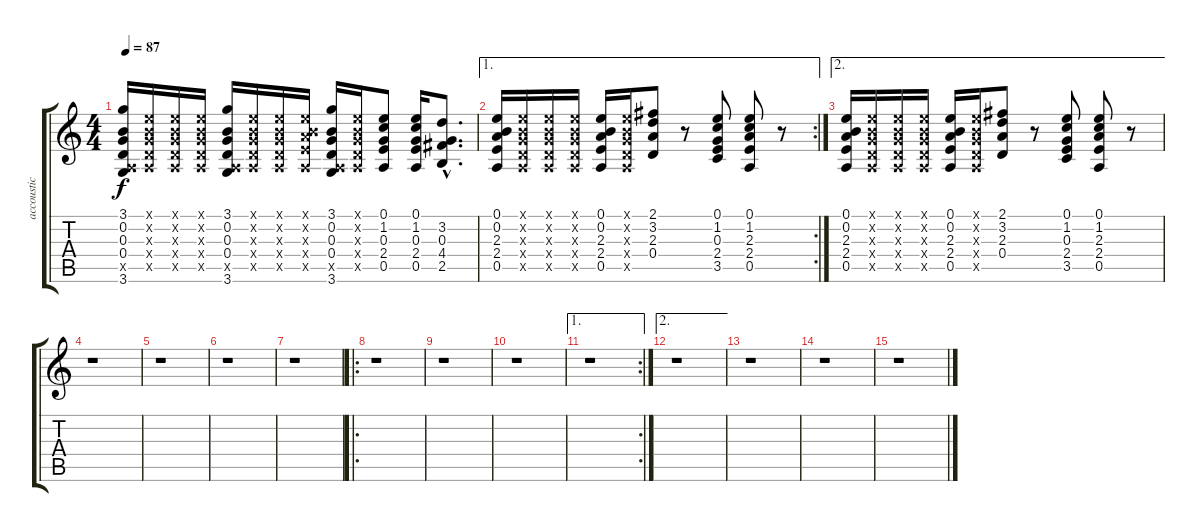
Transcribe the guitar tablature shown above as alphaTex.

\track ("accoustic" "accoustic") {instrument acousticguitarsteel}
\staff {score tabs}
\tuning (E4 B3 G3 D3 A2 E2) {hide}
\ts (4 4)
\tempo 87
\clef g2
\ks c
(3.1 0.2 0.3 0.4 0.5{x} 3.6).16{dy f} (0.1{x} 0.2{x} 0.3{x} 0.4{x} 0.5{x}).16 (0.1{x} 0.2{x} 0.3{x} 0.4{x} 0.5{x}).16 (0.1{x} 0.2{x} 0.3{x} 0.4{x} 0.5{x}).16 (3.1 0.2 0.3 0.4 0.5{x} 3.6).16 (0.1{x} 0.2{x} 0.3{x} 0.4{x} 0.5{x}).16 (0.1{x} 0.2{x} 0.3{x} 0.4{x} 0.5{x}).16 (0.1{x} 0.2{x} 2.3{x} 2.4{x} 0.5{x}).16 (3.1 0.2 0.3 0.4 0.5{x} 3.6).16 (0.1{x} 0.2{x} 0.3{x} 0.4{x} 0.5{x}).16 (0.1 1.2 0.3 2.4 0.5).8 (0.1 1.2 0.3 2.4 0.5).16 (3.2{hac} 0.3{hac} 4.4{hac} 2.5{hac}).8{d} |
\ae 1
\rc 2
(0.1 0.2 2.3 2.4 0.5).16 (0.1{x} 0.2{x} 0.3{x} 0.4{x} 0.5{x}).16 (0.1{x} 0.2{x} 0.3{x} 0.4{x} 0.5{x}).16 (0.1{x} 0.2{x} 0.3{x} 0.4{x} 0.5{x}).16 (0.1 0.2 2.3 2.4 0.5).16 (0.1{x} 0.2{x} 0.3{x} 0.4{x} 0.5{x}).16 (2.1 3.2 2.3 0.4).8 r.8 (0.1 1.2 0.3 2.4 3.5).8 (0.1 1.2 2.3 2.4 0.5).8 r.8 |
\ae 2
(0.1 0.2 2.3 2.4 0.5).16 (0.1{x} 0.2{x} 0.3{x} 0.4{x} 0.5{x}).16 (0.1{x} 0.2{x} 0.3{x} 0.4{x} 0.5{x}).16 (0.1{x} 0.2{x} 0.3{x} 0.4{x} 0.5{x}).16 (0.1 0.2 2.3 2.4 0.5).16 (0.1{x} 0.2{x} 0.3{x} 0.4{x} 0.5{x}).16 (2.1 3.2 2.3 0.4).8 r.8 (0.1 1.2 0.3 2.4 3.5).8 (0.1 1.2 2.3 2.4 0.5).8 r.8 |
r.1 |
r.1 |
r.1 |
r.1 |
\ro
r.1 |
r.1 |
r.1 |
\ae 1
\rc 2
r.1 |
\ae 2
r.1 |
r.1 |
r.1 |
r.1
